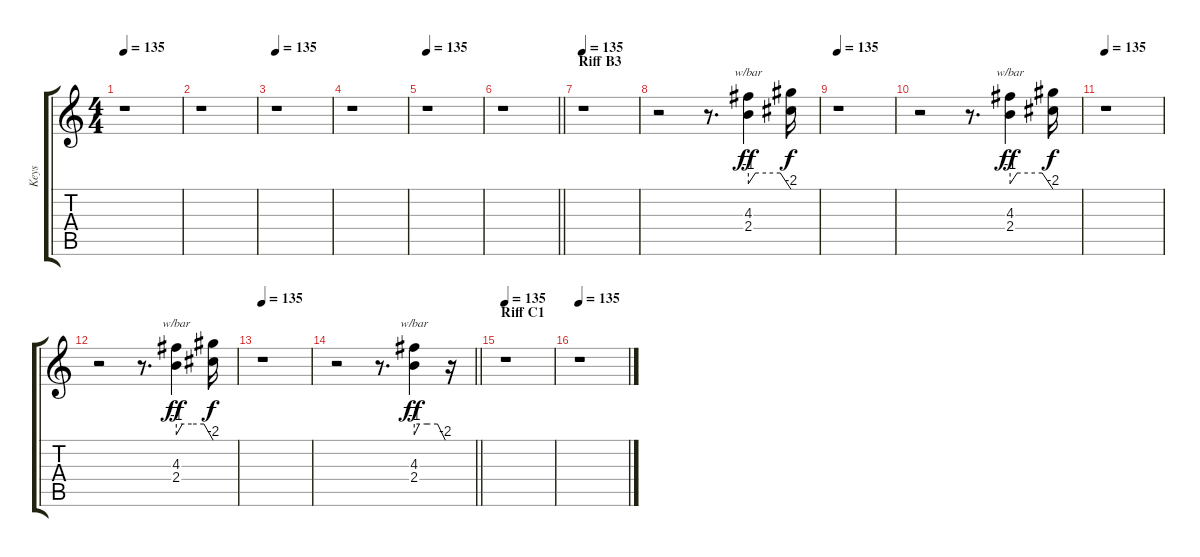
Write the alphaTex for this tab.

\track ("Keys" "Keys") {instrument drawbarorgan}
\staff {score tabs}
\tuning (Db6 Ab5 E5 B4 Gb4 B3) {hide}
\ts (4 4)
\tempo 135
\clef g2
\ks c
r.1{dy f} |
r.1 |
\tempo 135
r.1 |
r.1 |
\tempo 135
r.1 |
\barLineRight lightlight
r.1 |
\section ("" "Riff B3")
\tempo 135
r.1 |
r.2 r.8{d} (4.3 2.4).4{tbe (custom default 0 -4 10 0 25 0 45 0 60 -8) dy ff} (4.3{t} 2.4{t}).16{dy f} |
\tempo 135
r.1 |
r.2 r.8{d} (4.3 2.4).4{tbe (custom default 0 -4 10 0 25 0 45 0 60 -8) dy ff} (4.3{t} 2.4{t}).16{dy f} |
\tempo 135
r.1 |
r.2 r.8{d} (4.3 2.4).4{tbe (custom default 0 -4 10 0 25 0 45 0 60 -8) dy ff} (4.3{t} 2.4{t}).16{dy f} |
\tempo 135
r.1 |
\barLineRight lightlight
r.2 r.8{d} (4.3 2.4).4{tbe (custom default 0 -4 10 0 25 0 45 0 60 -8) dy ff} r.16 |
\section ("" "Riff C1")
\tempo 135
r.1 |
\tempo 135
r.1
